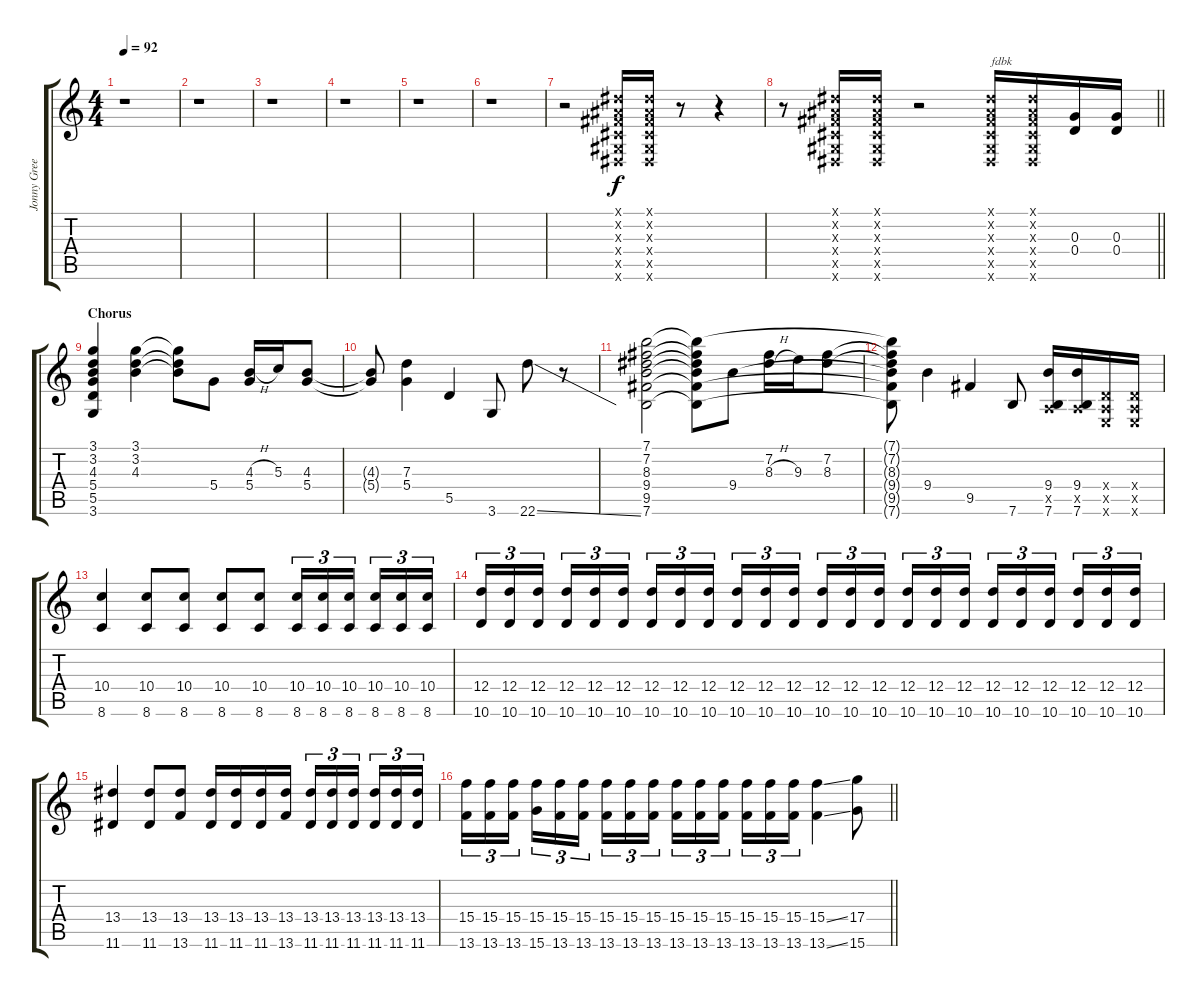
\track ("Jonny Greenwood-Solo Guitar" "Jonny Gree") {instrument overdrivenguitar}
\staff {score tabs}
\tuning (E4 B3 G3 D3 A2 E2) {hide}
\ts (4 4)
\tempo 92
\clef g2
\ks c
r.1{dy f} |
r.1 |
r.1 |
r.1 |
r.1 |
r.1 |
r.2 (-1.1{x} -1.2{x} -1.3{x} -1.4{x} -1.5{x} -1.6{x}).16 (-1.1{x} -1.2{x} -1.3{x} -1.4{x} -1.5{x} -1.6{x}).16 r.8 r.4 |
\barLineRight lightlight
r.8 (-1.1{x} -1.2{x} -1.3{x} -1.4{x} -1.5{x} -1.6{x}).16 (-1.1{x} -1.2{x} -1.3{x} -1.4{x} -1.5{x} -1.6{x}).16 r.2 (-1.1{x} -1.2{x} -1.3{x} -1.4{x} -1.5{x} -1.6{x}).16{txt "fdbk"} (-1.1{x} -1.2{x} -1.3{x} -1.4{x} -1.5{x} -1.6{x}).16 (0.3 0.4).16 (0.3 0.4).16 |
\section ("" "Chorus")
(3.1 3.2 4.3 5.4 5.5 3.6).4 (3.1 3.2 4.3).4 (3.1{t} 3.2{t} 4.3{t}).8 5.4.8 (4.3{h} 5.4).16 5.3.16 (4.3 5.4).8 |
(4.3{t} 5.4{t}).8 (7.3 5.4).4 5.5.4 3.6.8 22.6{ss}.8 r.8 |
(7.1 7.2 8.3 9.4 9.5 7.6).2 (7.1{t} 7.2{t} 8.3{t} 9.4{t} 9.5{t} 7.6{t}).8 9.4.8 (7.2 8.3{h}).16 9.3.16 (7.2 8.3).8 |
(7.1{t} 7.2{t} 8.3{t} 9.4{t} 9.5{t} 7.6{t}).8 9.4.4 9.5.4 7.6.8 (9.4 0.5{x} 7.6).16 (9.4 0.5{x} 7.6).16 (0.4{x} 0.5{x} 0.6{x}).16 (0.4{x} 0.5{x} 0.6{x}).16 |
(10.4 8.6).4 (10.4 8.6).8 (10.4 8.6).8 (10.4 8.6).8 (10.4 8.6).8 (10.4 8.6).16{tu (3 2)} (10.4 8.6).16{tu (3 2)} (10.4 8.6).16{tu (3 2) beam splitsecondary} (10.4 8.6).16{tu (3 2)} (10.4 8.6).16{tu (3 2)} (10.4 8.6).16{tu (3 2)} |
(12.4 10.6).16{tu (3 2)} (12.4 10.6).16{tu (3 2)} (12.4 10.6).16{tu (3 2) beam splitsecondary} (12.4 10.6).16{tu (3 2)} (12.4 10.6).16{tu (3 2)} (12.4 10.6).16{tu (3 2)} (12.4 10.6).16{tu (3 2)} (12.4 10.6).16{tu (3 2)} (12.4 10.6).16{tu (3 2) beam splitsecondary} (12.4 10.6).16{tu (3 2)} (12.4 10.6).16{tu (3 2)} (12.4 10.6).16{tu (3 2)} (12.4 10.6).16{tu (3 2)} (12.4 10.6).16{tu (3 2)} (12.4 10.6).16{tu (3 2) beam splitsecondary} (12.4 10.6).16{tu (3 2)} (12.4 10.6).16{tu (3 2)} (12.4 10.6).16{tu (3 2)} (12.4 10.6).16{tu (3 2)} (12.4 10.6).16{tu (3 2)} (12.4 10.6).16{tu (3 2) beam splitsecondary} (12.4 10.6).16{tu (3 2)} (12.4 10.6).16{tu (3 2)} (12.4 10.6).16{tu (3 2)} |
(13.4 11.6).4 (13.4 11.6).8 (13.4 13.6).8 (13.4 11.6).16 (13.4 11.6).16 (13.4 11.6).16 (13.4 13.6).16 (13.4 11.6).16{tu (3 2)} (13.4 11.6).16{tu (3 2)} (13.4 11.6).16{tu (3 2) beam splitsecondary} (13.4 11.6).16{tu (3 2)} (13.4 11.6).16{tu (3 2)} (13.4 11.6).16{tu (3 2)} |
\barLineRight lightlight
(15.4 13.6).16{tu (3 2)} (15.4 13.6).16{tu (3 2)} (15.4 13.6).16{tu (3 2) beam splitsecondary} (15.4 15.6).16{tu (3 2)} (15.4 13.6).16{tu (3 2)} (15.4 13.6).16{tu (3 2)} (15.4 13.6).16{tu (3 2)} (15.4 13.6).16{tu (3 2)} (15.4 13.6).16{tu (3 2) beam splitsecondary} (15.4 13.6).16{tu (3 2)} (15.4 13.6).16{tu (3 2)} (15.4 13.6).16{tu (3 2)} (15.4 13.6).16{tu (3 2)} (15.4 13.6).16{tu (3 2)} (15.4 13.6).16{tu (3 2)} (15.4{ss} 13.6{ss}).4 (17.4 15.6).8
